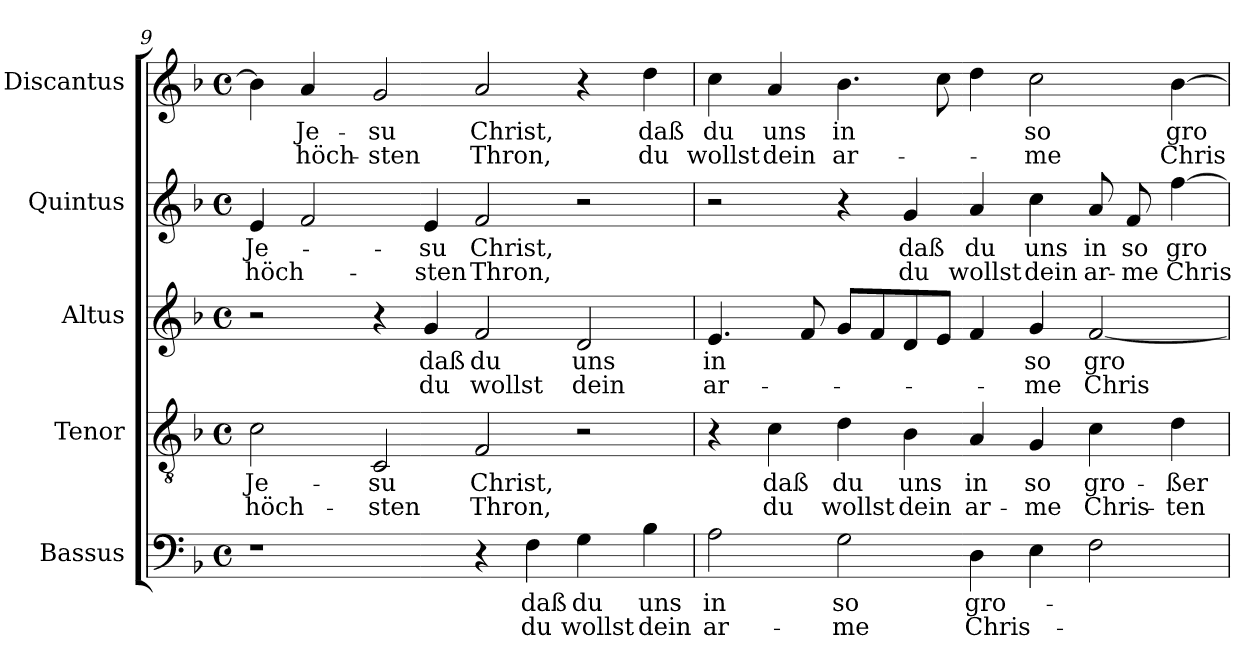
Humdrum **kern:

**kern	**text	**text	**kern	**text	**text	**kern	**text	**text	**kern	**text	**text	**kern	**text	**text
*part5	*part5	*part5	*part4	*part4	*part4	*part3	*part3	*part3	*part2	*part2	*part2	*part1	*part1	*part1
*staff5	*staff5	*staff5	*staff4	*staff4	*staff4	*staff3	*staff3	*staff3	*staff2	*staff2	*staff2	*staff1	*staff1	*staff1
*I"Bassus	*	*	*I"Tenor	*	*	*I"Altus	*	*	*I"Quintus	*	*	*I"Discantus	*	*
!!LO:PB:g=z
*clefF4	*	*	*clefGv2	*	*	*clefG2	*	*	*clefG2	*	*	*clefG2	*	*
*k[b-]	*	*	*k[b-]	*	*	*k[b-]	*	*	*k[b-]	*	*	*k[b-]	*	*
*F:	*	*	*F:	*	*	*F:	*	*	*F:	*	*	*F:	*	*
*M4/4	*	*	*M4/4	*	*	*M4/4	*	*	*M4/4	*	*	*M4/4	*	*
*met(c)	*	*	*met(c)	*	*	*met(c)	*	*	*met(c)	*	*	*met(c)	*	*
=9	=9	=9	=9	=9	=9	=9	=9	=9	=9	=9	=9	=9	=9	=9
!	!	!	!	!LO:LY:b:cj	!LO:LY:b:cj	!	!	!	!	!LO:LY:b:cj	!LO:LY:b	!	!	!
1r	.	.	2c\	Je-	-höch-	2r	.	.	4e/	Je-	-höch-	4b-\]	.	.
!	!	!	!	!	!	!	!	!	!	!	!	!	!LO:LY:b:cj	!LO:LY:b:cj
.	.	.	.	.	.	.	.	.	2f/	.	.	4a/	Je-	-höch-
!	!	!	!	!LO:LY:b:cj	!LO:LY:b:cj	!	!	!	!	!	!	!	!LO:LY:b:cj	!LO:LY:b:cj
.	.	.	2C/	-su	sten	4r	.	.	.	.	.	2g/	-su	sten
!	!	!	!	!	!	!	!LO:LY:b:cj	!LO:LY:b:cj	!	!LO:LY:b:cj	!LO:LY:b:cj	!	!	!
.	.	.	.	.	.	4g/	daß	du	4e/	-su	sten	.	.	.
!	!	!	!	!LO:LY:b:cj	!LO:LY:b:cj	!	!LO:LY:b:cj	!LO:LY:b:cj	!	!LO:LY:b:cj	!LO:LY:b:cj	!	!LO:LY:b:cj	!LO:LY:b:cj
4r	.	.	2F/	Christ,	Thron,	2f/	du	wollst	2f/	Christ,	Thron,	2a/	Christ,	Thron,
!	!LO:LY:b:cj	!LO:LY:b:cj	!	!	!	!	!	!	!	!	!	!	!	!
4F\	daß	du	.	.	.	.	.	.	.	.	.	.	.	.
!	!LO:LY:b:cj	!LO:LY:b:cj	!	!	!	!	!LO:LY:b:cj	!LO:LY:b:cj	!	!	!	!	!	!
4G\	du	wollst	2r	.	.	2d/	uns	dein	2r	.	.	4r	.	.
!	!LO:LY:b:cj	!LO:LY:b:cj	!	!	!	!	!	!	!	!	!	!	!LO:LY:b:cj	!LO:LY:b:cj
4B-\	uns	dein	.	.	.	.	.	.	.	.	.	4dd\	daß	du
=10	=10	=10	=10	=10	=10	=10	=10	=10	=10	=10	=10	=10	=10	=10
!	!LO:LY:b:cj	!LO:LY:b:cj	!	!	!	!	!LO:LY:b:cj	!LO:LY:b:cj	!	!	!	!	!LO:LY:b:cj	!LO:LY:b:cj
2A\	in	ar-	4r	.	.	4.e/	in	ar-	2r	.	.	4cc\	du	wollst
!	!	!	!	!LO:LY:b:cj	!LO:LY:b:cj	!	!	!	!	!	!	!	!LO:LY:b:cj	!LO:LY:b:cj
.	.	.	4c\	daß	du	.	.	.	.	.	.	4a/	uns	dein
.	.	.	.	.	.	8f/	.	.	.	.	.	.	.	.
!	!LO:LY:b:cj	!LO:LY:b:cj	!	!LO:LY:b:cj	!LO:LY:b:cj	!	!	!	!	!	!	!	!LO:LY:b:cj	!LO:LY:b:cj
2G\	-so	me	4d\	du	wollst	8g/L	.	.	4r	.	.	4.b-\	in	ar-
.	.	.	.	.	.	8f/	.	.	.	.	.	.	.	.
!	!	!	!	!LO:LY:b:cj	!LO:LY:b:cj	!	!	!	!	!LO:LY:b:cj	!LO:LY:b:cj	!	!	!
.	.	.	4B-\	uns	dein	8d/	.	.	4g/	daß	du	.	.	.
.	.	.	.	.	.	8e/J	.	.	.	.	.	8cc\	.	.
!	!LO:LY:b	!LO:LY:b	!	!LO:LY:b:cj	!LO:LY:b:cj	!	!	!	!	!LO:LY:b:cj	!LO:LY:b:cj	!	!	!
4D\	gro-	-Chris-	4A/	in	ar-	4f/	.	.	4a/	du	wollst	4dd\	.	.
!	!	!	!	!LO:LY:b:cj	!LO:LY:b:cj	!	!LO:LY:b:cj	!LO:LY:b:cj	!	!LO:LY:b:cj	!LO:LY:b:cj	!	!LO:LY:b:cj	!LO:LY:b:cj
4E\	.	.	4G/	-so	me	4g/	-so	me	4cc\	uns	dein	2cc\	-so	me
!	!	!	!	!LO:LY:b:cj	!LO:LY:b:cj	!	!LO:LY:b:cj	!LO:LY:b:cj	!	!LO:LY:b:cj	!LO:LY:b	!	!	!
2F\	.	.	4c\	gro-	-Chris-	[<2f/	gro-	-Chris-	8a/	in	ar-	.	.	.
!	!	!	!	!	!	!	!	!	!	!LO:LY:b:cj	!LO:LY:b:rj	!	!	!
.	.	.	.	.	.	.	.	.	8f/	-so	me	.	.	.
!	!	!	!	!LO:LY:b:cj	!LO:LY:b:cj	!	!	!	!	!LO:LY:b	!LO:LY:b	!	!LO:LY:b	!LO:LY:b
.	.	.	4d\	-ßer	ten-	.	.	.	[>4ff\	gro-	-Chris-	[>4b-\	gro-	-Chris-
=	=	=	=	=	=	=	=	=	=	=	=	=	=	=
*-	*-	*-	*-	*-	*-	*-	*-	*-	*-	*-	*-	*-	*-	*-
